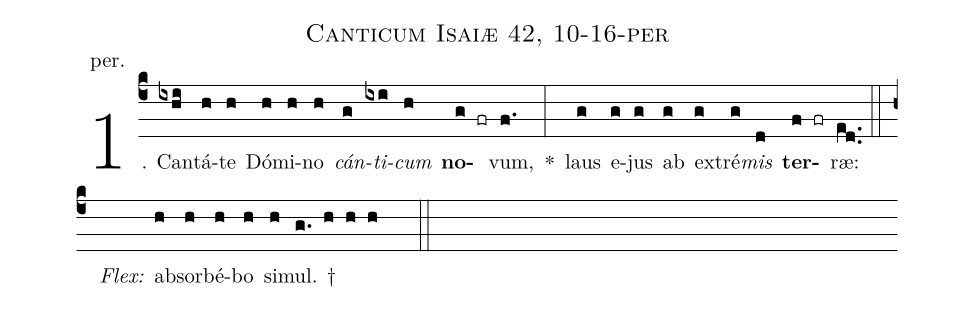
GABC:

name: Canticum Isaiæ 42, 10-16-per;
annotation: per.;
%%
(c4)1. Can(ixhi)tá(h)te(h) Dó(h)mi(h)no(h) <i>cán</i>(g)<i>ti</i>(ixi)<i>cum</i>(h) <b>no</b>(g fr)vum,(f.) *(:) laus(g) e(g)jus(g) ab(g) ex(g)tré(g)<i>mis</i>(d) <b>ter</b>(f fr)ræ:(ed..) (::)
<i>Flex:</i>()  ab(h)sor(h)bé(h)bo(h) si(h)mul. †(g. h h h  ::)
